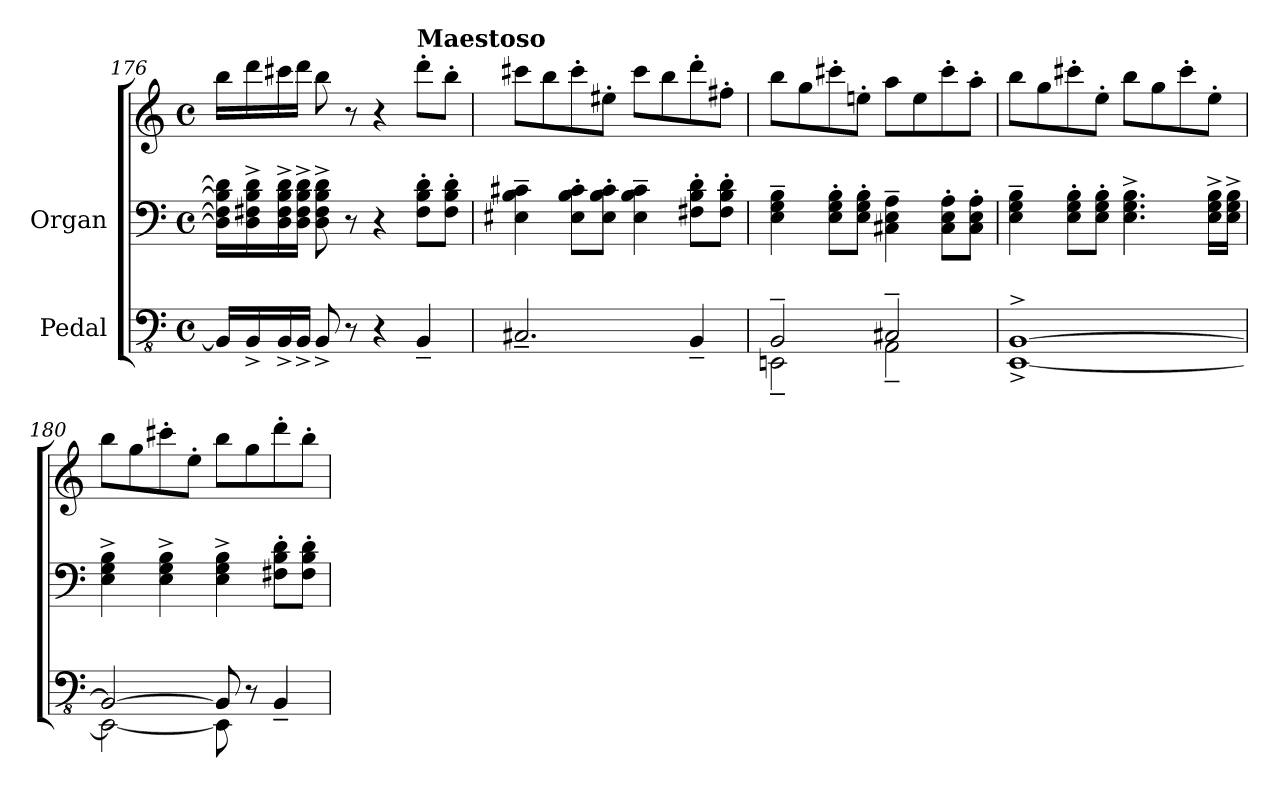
**kern	**kern	**kern
*part2	*part1	*part1
*staff3	*staff2	*staff1
*I"Pedal	*I"Organ	*
*clefFv4	*clefF4	*clefG2
*k[]	*k[]	*k[]
*M4/4	*M4/4	*M4/4
*met(c)	*met(c)	*met(c)
=176	=176	=176
16BBB/LL]	16D\] 16F#\] 16B\] 16d\]LL	16bb\LL
16BBB^/	16D\^ 16F#X\^ 16B\^ 16d\^	16ddd\
16BBB^/	16D\^ 16F#\^ 16B\^ 16d\^	16ccc#X\
16BBB^/JJ	16D\^ 16F#\^ 16B\^ 16d\^JJ	16ddd\JJ
8BBB^/	8D\^ 8F#\^ 8B\^ 8d\^	8bb\
8r	8r	8r
4r	4r	4r
*	*	*MM132
!	!	!LO:TX:a:B:t=Maestoso
4BBB~/	8F#\' 8B\' 8d\'L	8ddd'\L
.	8F#\' 8B\' 8d\'J	8bb'\J
=177	=177	=177
2.CC#X~/	4E#X\~ 4B\~ 4c#X\~	8ccc#X\L
.	.	8bb\
.	8E#\' 8B\' 8c#\'L	8ccc#'\
.	8E#\' 8B\' 8c#\'J	8ee#X'\J
.	4E#\~ 4B\~ 4c#\~	8ccc#\L
.	.	8bb\
4BBB~/	8F#X\' 8B\' 8d\'L	8ddd'\
.	8F#\' 8B\' 8d\'J	8ff#X'\J
!!LO:LB:g=z
=178	=178	=178
*^	*	*
2BBB~/	2EEEn~\	4E\~ 4G\~ 4B\~	8bb\L
.	.	.	8gg\
.	.	8E\' 8G\' 8B\'L	8ccc#X'\
.	.	8E\' 8G\' 8B\'J	8een'\J
2CC#X~/	2AAA~\	4C#X\~ 4E\~ 4A\~	8aa\L
.	.	.	8ee\
.	.	8C#\' 8E\' 8A\'L	8ccc#'\
.	.	8C#\' 8E\' 8A\'J	8aa'\J
=179	=179	=179	=179
[1BBB^	[1EEE^	4E\~ 4G\~ 4B\~	8bb\L
.	.	.	8gg\
.	.	8E\' 8G\' 8B\'L	8ccc#X'\
.	.	8E\' 8G\' 8B\'J	8ee'\J
.	.	4.E\^ 4.G\^ 4.B\^	8bb\L
.	.	.	8gg\
.	.	.	8ccc#'\
.	.	16E\^ 16G\^ 16B\^LL	8ee'\J
.	.	16E\^ 16G\^ 16B\^JJ	.
=180	=180	=180	=180
2BBB/_	2EEE\_	4E\^ 4G\^ 4B\^	8bb\L
.	.	.	8gg\
.	.	4E\^ 4G\^ 4B\^	8ccc#X'\
.	.	.	8ee'\J
8BBB/]	8EEE\]	4E\^ 4G\^ 4B\^	8bb\L
8r	8ryy	.	8gg\
4BBB~/	4ryy	8F#X\' 8B\' 8d\'L	8ddd'\
.	.	8F#\' 8B\' 8d\'J	8bb'\J
*v	*v	*	*
=	=	=
*-	*-	*-
